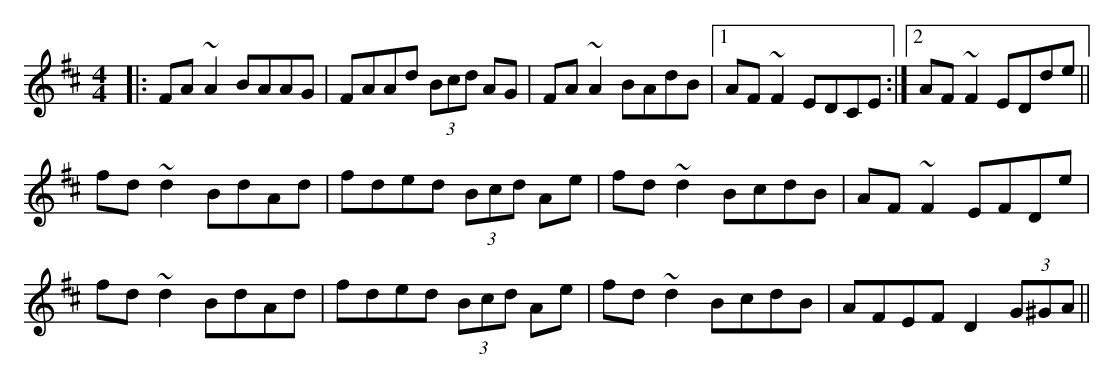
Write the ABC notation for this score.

X:1
M:4/4
K:D
|:FA~A2 BAAG|FAAd (3Bcd AG|FA~A2 BAdB|1 AF~F2 EDCE:|2 AF~F2 EDde||
fd~d2 BdAd|fded (3Bcd Ae|fd~d2 BcdB|AF~F2 EFDe|
fd~d2 BdAd|fded (3Bcd Ae|fd~d2 BcdB|AFEF D2 (3G^GA||
